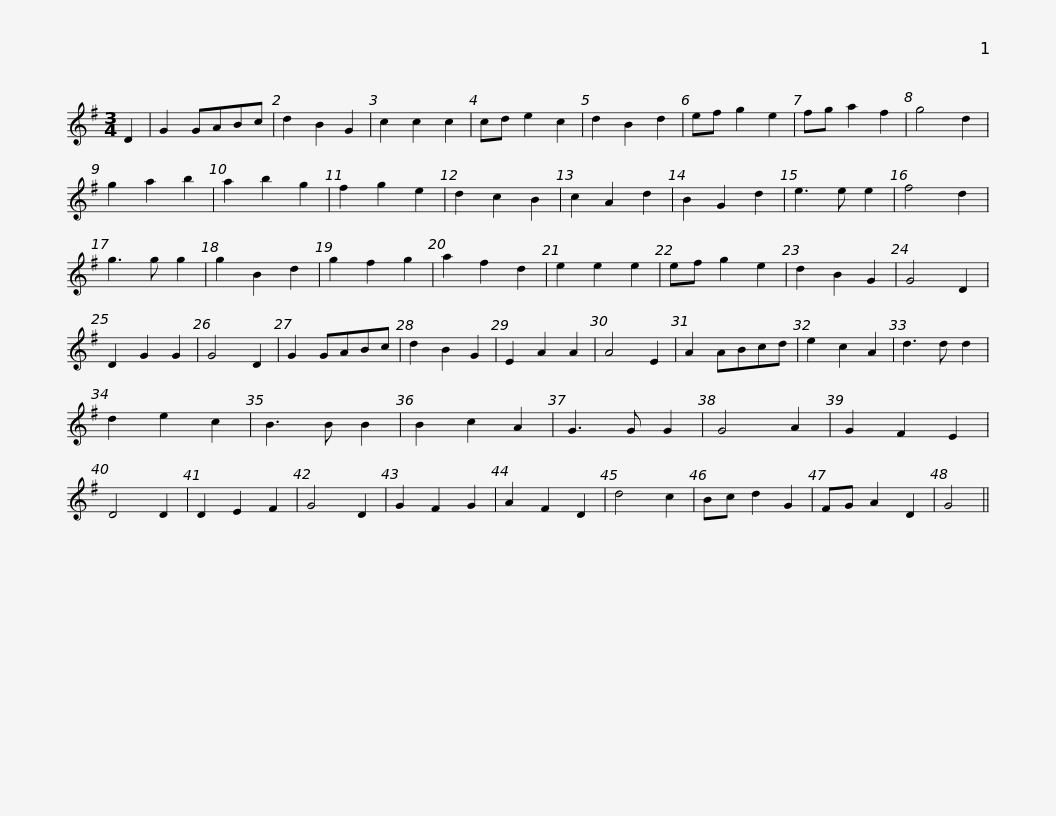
X:1
L:1/8
M:3/4
I:linebreak $
K:G
V:1 treble
V:1
 D2 | G2 GABc | d2 B2 G2 | c2 c2 c2 | cd e2 c2 | %5
 d2 B2 d2 | ef g2 e2 | fg a2 f2 | g4 d2 | g2 a2 b2 | %10
 a2 b2 g2 | f2 g2 e2 |$ d2 c2 B2 | c2 A2 d2 | B2 G2 d2 | %15
 e3 e e2 | f4 d2 | g3 g g2 | g2 B2 d2 | g2 f2 g2 | %20
 a2 f2 d2 | e2 e2 e2 | ef g2 e2 | d2 B2 G2 | G4 D2 |$ %25
 D2 G2 G2 | G4 D2 | G2 GABc | d2 B2 G2 | E2 A2 A2 | %30
 A4 E2 | A2 ABcd | e2 c2 A2 | d3 d d2 | d2 e2 c2 | %35
 B3 B B2 | B2 c2 A2 |$ G3 G G2 | G4 A2 | G2 F2 E2 | %40
 D4 D2 | D2 E2 F2 | G4 D2 | G2 F2 G2 | A2 F2 D2 | %45
 d4 c2 | Bc d2 G2 | FG A2 D2 | G4 || %49
